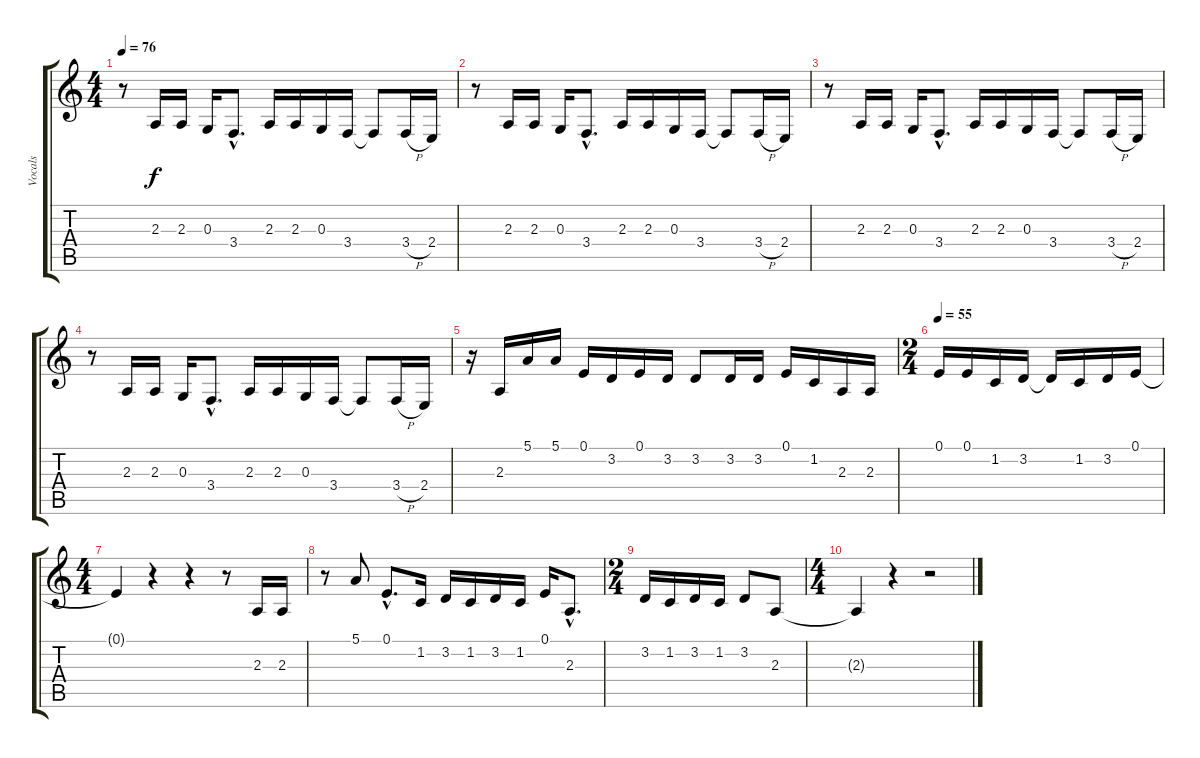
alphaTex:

\track ("Vocals" "Vocals") {instrument baritonesax}
\staff {score tabs}
\tuning (E4 B3 G3 D3 A2 E2) {hide}
\ts (4 4)
\tempo 76
\clef g2
\ks c
r.8{dy f} 2.3.16 2.3.16 0.3.16 3.4{hac}.8{d} 2.3.16 2.3.16 0.3.16 3.4.16 3.4{t}.8 3.4{h}.16 2.4.16 |
r.8 2.3.16 2.3.16 0.3.16 3.4{hac}.8{d} 2.3.16 2.3.16 0.3.16 3.4.16 3.4{t}.8 3.4{h}.16 2.4.16 |
r.8 2.3.16 2.3.16 0.3.16 3.4{hac}.8{d} 2.3.16 2.3.16 0.3.16 3.4.16 3.4{t}.8 3.4{h}.16 2.4.16 |
r.8 2.3.16 2.3.16 0.3.16 3.4{hac}.8{d} 2.3.16 2.3.16 0.3.16 3.4.16 3.4{t}.8 3.4{h}.16 2.4.16 |
r.16 2.3.16 5.1.16 5.1.16 0.1.16 3.2.16 0.1.16 3.2.16 3.2.8 3.2.16 3.2.16 0.1.16 1.2.16 2.3.16 2.3.16 |
\ts (2 4)
\tempo 55
0.1.16 0.1.16 1.2.16 3.2.16 3.2{t}.16 1.2.16 3.2.16 0.1.16 |
\ts (4 4)
0.1{t}.4 r.4 r.4 r.8 2.3.16 2.3.16 |
r.8 5.1.8 0.1{hac}.8{d} 1.2.16 3.2.16 1.2.16 3.2.16 1.2.16 0.1.16 2.3{hac}.8{d} |
\ts (2 4)
3.2.16 1.2.16 3.2.16 1.2.16 3.2.8 2.3.8 |
\ts (4 4)
2.3{t}.4 r.4 r.2
